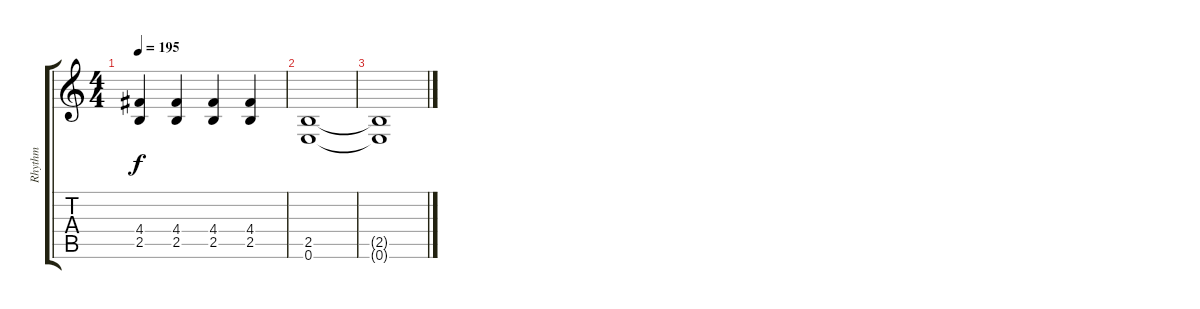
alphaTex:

\track ("Rhythm" "Rhythm") {instrument distortionguitar}
\staff {score tabs}
\tuning (E4 B3 G3 D3 A2 E2) {hide}
\ts (4 4)
\tempo 195
\clef g2
\ks c
(4.4 2.5).4{dy f} (4.4 2.5).4 (4.4 2.5).4 (4.4 2.5).4 |
(2.5 0.6).1 |
(2.5{t} 0.6{t}).1
